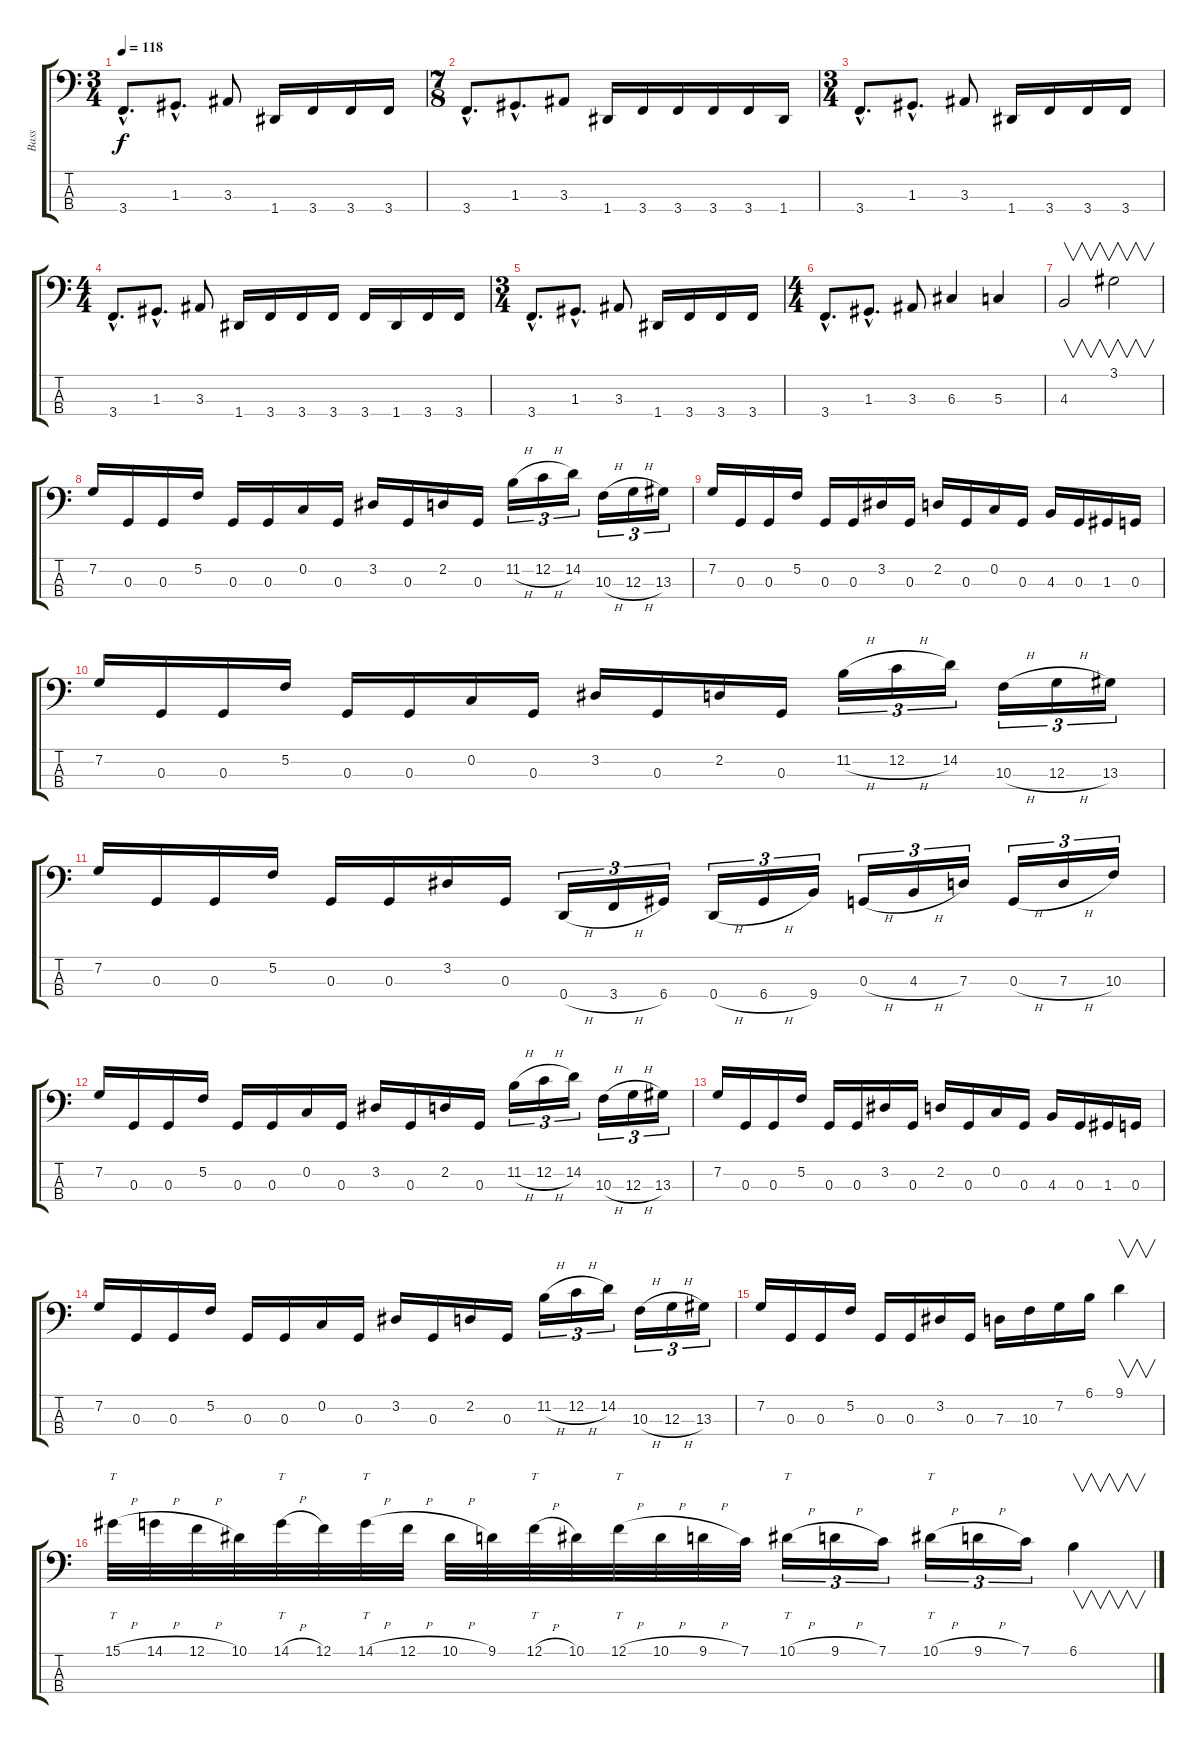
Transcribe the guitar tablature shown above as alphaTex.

\track ("Bass" "Bass") {instrument electricbassfinger}
\staff {score tabs}
\tuning (F2 C2 G1 D1) {hide}
\ts (3 4)
\tempo 118
\clef f4
\ks c
3.4{hac}.8{d dy f} 1.3{hac}.8{d} 3.3.8 1.4.16 3.4.16 3.4.16 3.4.16 |
\ts (7 8)
3.4{hac}.8{d} 1.3{hac}.8{d} 3.3.8 1.4.16 3.4.16 3.4.16 3.4.16 3.4.16 1.4.16 |
\ts (3 4)
3.4{hac}.8{d} 1.3{hac}.8{d} 3.3.8 1.4.16 3.4.16 3.4.16 3.4.16 |
\ts (4 4)
3.4{hac}.8{d} 1.3{hac}.8{d} 3.3.8 1.4.16 3.4.16 3.4.16 3.4.16 3.4.16 1.4.16 3.4.16 3.4.16 |
\ts (3 4)
3.4{hac}.8{d} 1.3{hac}.8{d} 3.3.8 1.4.16 3.4.16 3.4.16 3.4.16 |
\ts (4 4)
3.4{hac}.8{d} 1.3{hac}.8{d} 3.3.8 6.3.4 5.3.4 |
4.3.2{v} 3.1.2{v} |
7.2.16 0.3.16 0.3.16 5.2.16 0.3.16 0.3.16 0.2.16 0.3.16 3.2.16 0.3.16 2.2.16 0.3.16 11.2{h}.16{tu (3 2)} 12.2{h}.16{tu (3 2)} 14.2.16{tu (3 2)} 10.3{h}.16{tu (3 2)} 12.3{h}.16{tu (3 2)} 13.3.16{tu (3 2)} |
7.2.16 0.3.16 0.3.16 5.2.16 0.3.16 0.3.16 3.2.16 0.3.16 2.2.16 0.3.16 0.2.16 0.3.16 4.3.16 0.3.16 1.3.16 0.3.16 |
7.2.16 0.3.16 0.3.16 5.2.16 0.3.16 0.3.16 0.2.16 0.3.16 3.2.16 0.3.16 2.2.16 0.3.16 11.2{h}.16{tu (3 2)} 12.2{h}.16{tu (3 2)} 14.2.16{tu (3 2)} 10.3{h}.16{tu (3 2)} 12.3{h}.16{tu (3 2)} 13.3.16{tu (3 2)} |
7.2.16 0.3.16 0.3.16 5.2.16 0.3.16 0.3.16 3.2.16 0.3.16 0.4{h}.16{tu (3 2)} 3.4{h}.16{tu (3 2)} 6.4.16{tu (3 2)} 0.4{h}.16{tu (3 2)} 6.4{h}.16{tu (3 2)} 9.4.16{tu (3 2)} 0.3{h}.16{tu (3 2)} 4.3{h}.16{tu (3 2)} 7.3.16{tu (3 2)} 0.3{h}.16{tu (3 2)} 7.3{h}.16{tu (3 2)} 10.3.16{tu (3 2)} |
7.2.16 0.3.16 0.3.16 5.2.16 0.3.16 0.3.16 0.2.16 0.3.16 3.2.16 0.3.16 2.2.16 0.3.16 11.2{h}.16{tu (3 2)} 12.2{h}.16{tu (3 2)} 14.2.16{tu (3 2)} 10.3{h}.16{tu (3 2)} 12.3{h}.16{tu (3 2)} 13.3.16{tu (3 2)} |
7.2.16 0.3.16 0.3.16 5.2.16 0.3.16 0.3.16 3.2.16 0.3.16 2.2.16 0.3.16 0.2.16 0.3.16 4.3.16 0.3.16 1.3.16 0.3.16 |
7.2.16 0.3.16 0.3.16 5.2.16 0.3.16 0.3.16 0.2.16 0.3.16 3.2.16 0.3.16 2.2.16 0.3.16 11.2{h}.16{tu (3 2)} 12.2{h}.16{tu (3 2)} 14.2.16{tu (3 2)} 10.3{h}.16{tu (3 2)} 12.3{h}.16{tu (3 2)} 13.3.16{tu (3 2)} |
7.2.16 0.3.16 0.3.16 5.2.16 0.3.16 0.3.16 3.2.16 0.3.16 7.3.16 10.3.16 7.2.16 6.1.16 9.1.4{v} |
15.1{h}.32{tt} 14.1{h}.32 12.1{h}.32 10.1.32 14.1{h}.32{tt} 12.1.32 14.1{h}.32{tt} 12.1{h}.32 10.1{h}.32 9.1.32 12.1{h}.32{tt} 10.1.32 12.1{h}.32{tt} 10.1{h}.32 9.1{h}.32 7.1.32 10.1{h}.16{tt tu (3 2)} 9.1{h}.16{tu (3 2)} 7.1.16{tu (3 2)} 10.1{h}.16{tt tu (3 2)} 9.1{h}.16{tu (3 2)} 7.1.16{tu (3 2)} 6.1.4{v}
